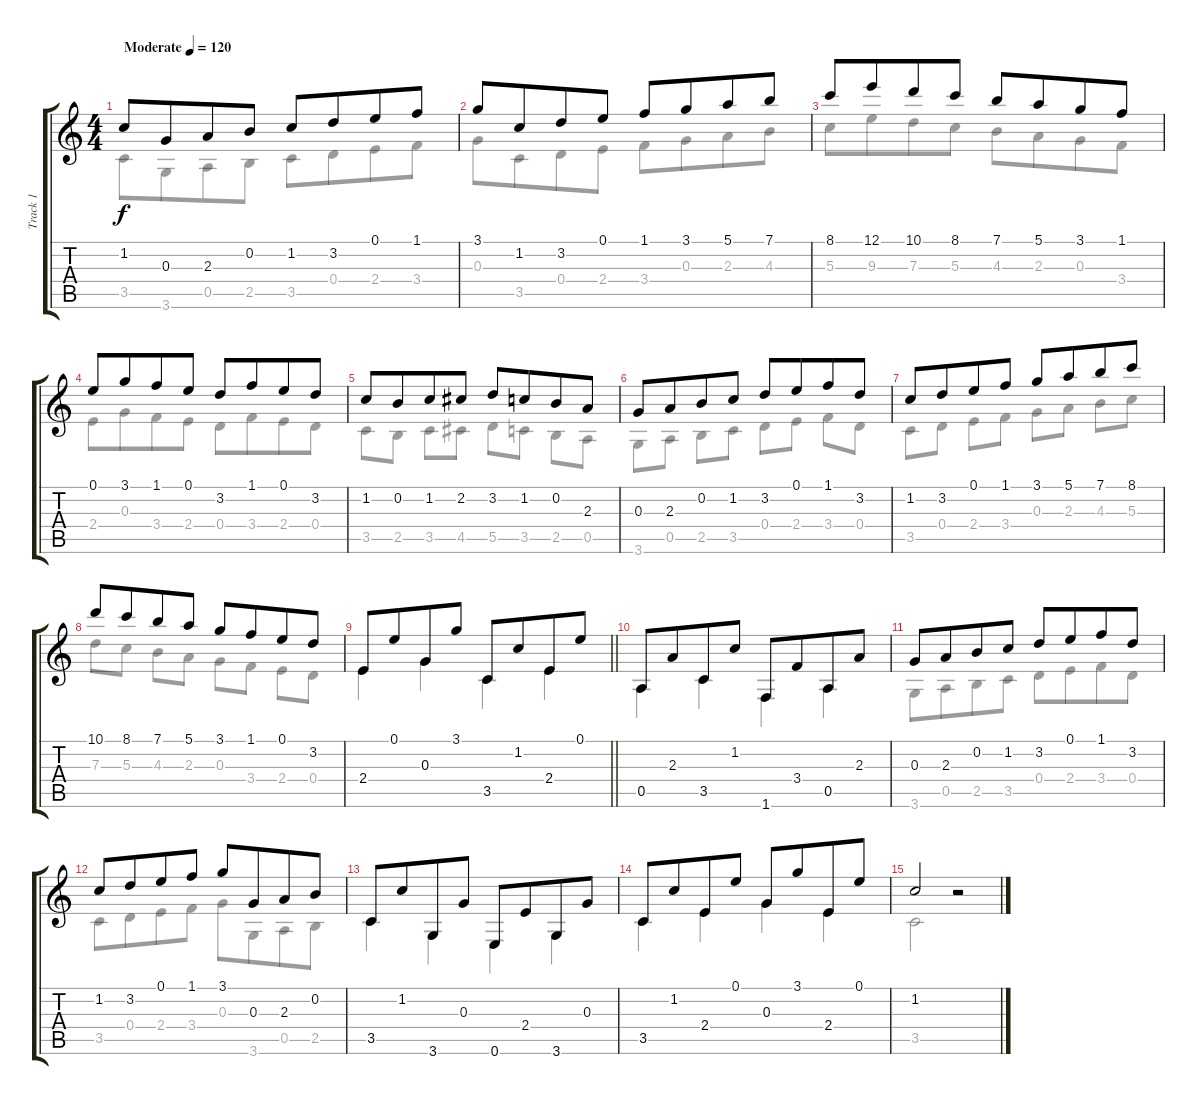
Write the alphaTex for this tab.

\track ("Track 1" "Track 1") {instrument acousticguitarsteel}
\staff {score tabs}
\tuning (E4 B3 G3 D3 A2 E2) {hide}
\voice
\ts (4 4)
\tempo (120 "Moderate")
\clef g2
\ks c
1.2.8{dy f instrument acousticguitarsteel} 0.3.8{beam merge} 2.3.8 0.2.8 1.2.8 3.2.8{beam merge} 0.1.8 1.1.8 |
3.1.8 1.2.8{beam merge} 3.2.8 0.1.8 1.1.8 3.1.8{beam merge} 5.1.8 7.1.8 |
8.1.8 12.1.8{beam merge} 10.1.8 8.1.8 7.1.8 5.1.8{beam merge} 3.1.8 1.1.8 |
0.1.8 3.1.8{beam merge} 1.1.8{beam merge} 0.1.8 3.2.8 1.1.8{beam merge} 0.1.8 3.2.8 |
1.2.8 0.2.8{beam merge} 1.2.8 2.2.8 3.2.8 1.2.8{beam merge} 0.2.8 2.3.8 |
0.3.8 2.3.8{beam merge} 0.2.8 1.2.8 3.2.8 0.1.8{beam merge} 1.1.8 3.2.8 |
1.2.8 3.2.8{beam merge} 0.1.8 1.1.8 3.1.8 5.1.8{beam merge} 7.1.8 8.1.8 |
10.1.8 8.1.8{beam merge} 7.1.8 5.1.8 3.1.8 1.1.8{beam merge} 0.1.8 3.2.8 |
\barLineRight lightlight
2.4.8 0.1.8{beam merge} 0.3.8 3.1.8 3.5.8 1.2.8{beam merge} 2.4.8 0.1.8 |
0.5.8 2.3.8{beam merge} 3.5.8 1.2.8 1.6.8 3.4.8{beam merge} 0.5.8 2.3.8 |
0.3.8 2.3.8{beam merge} 0.2.8 1.2.8 3.2.8 0.1.8{beam merge} 1.1.8 3.2.8 |
1.2.8 3.2.8{beam merge} 0.1.8 1.1.8 3.1.8 0.3.8{beam merge} 2.3.8 0.2.8 |
3.5.8 1.2.8{beam merge} 3.6.8 0.3.8 0.6.8 2.4.8{beam merge} 3.6.8 0.3.8 |
3.5.8 1.2.8{beam merge} 2.4.8 0.1.8 0.3.8 3.1.8{beam merge} 2.4.8 0.1.8 |
1.2.2 r.2
\voice
\clef g2
\ottava regular
\simile none
\ks c
3.5.8{dy f} 3.6.8{beam merge} 0.5.8 2.5.8 3.5.8 0.4.8{beam merge} 2.4.8 3.4.8 |
0.3.8 3.5.8{beam merge} 0.4.8 2.4.8 3.4.8 0.3.8{beam merge} 2.3.8 4.3.8 |
5.3.8 9.3.8{beam merge} 7.3.8 5.3.8 4.3.8 2.3.8{beam merge} 0.3.8 3.4.8 |
2.4.8 0.3.8{beam merge} 3.4.8 2.4.8 0.4.8 3.4.8{beam merge} 2.4.8 0.4.8 |
3.5.8 2.5.8 3.5.8 4.5.8 5.5.8 3.5.8 2.5.8 0.5.8 |
3.6.8 0.5.8 2.5.8 3.5.8 0.4.8 2.4.8 3.4.8 0.4.8 |
3.5.8 0.4.8 2.4.8 3.4.8 0.3.8 2.3.8 4.3.8 5.3.8 |
7.3.8 5.3.8 4.3.8 2.3.8 0.3.8 3.4.8 2.4.8 0.4.8 |
\barLineRight lightlight
2.4.4 0.3.4 3.5.4 2.4.4 |
0.5.4 3.5.4 1.6.4 0.5.4 |
3.6.8 0.5.8{beam merge} 2.5.8 3.5.8 0.4.8 2.4.8{beam merge} 3.4.8 0.4.8 |
3.5.8 0.4.8{beam merge} 2.4.8 3.4.8 0.3.8 3.6.8{beam merge} 0.5.8 2.5.8 |
3.5.4 3.6.4 0.6.4 3.6.4 |
3.5.4 2.4.4 0.3.4 2.4.4 |
3.5.2 r.2
